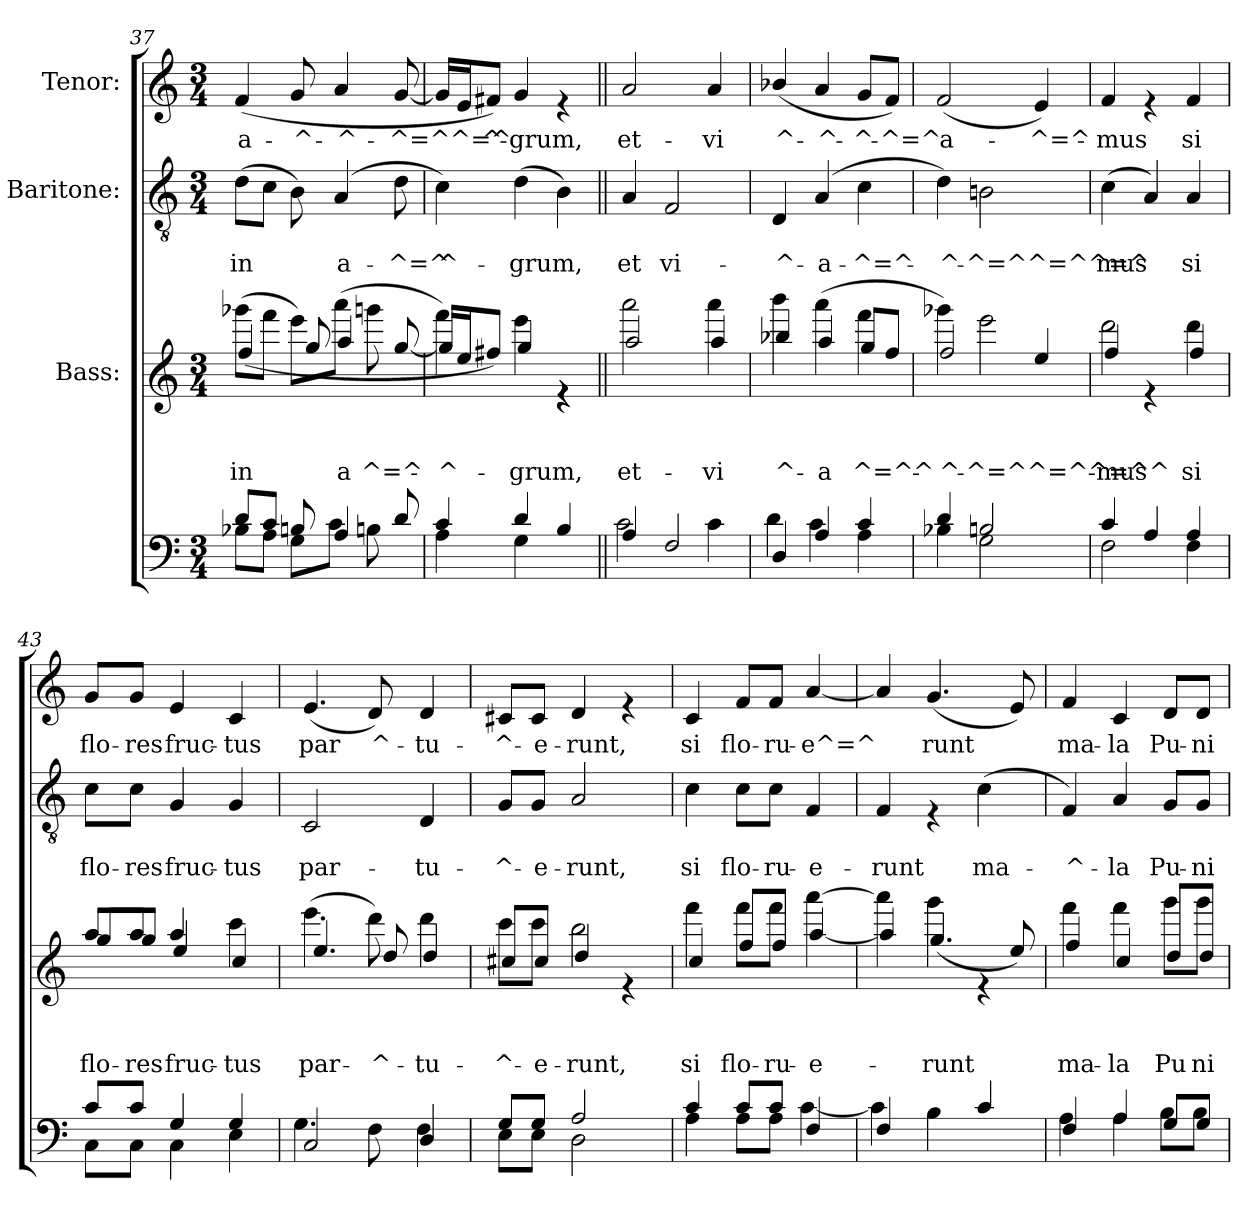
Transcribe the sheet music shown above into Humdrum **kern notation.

**kern	**kern	**text	**text	**text	**kern	**text	**text	**kern	**text
*part4	*part3	*part3	*part3	*part3	*part2	*part2	*part2	*part1	*part1
*staff4	*staff3	*staff3	*staff3	*staff3	*staff2	*staff2	*staff2	*staff1	*staff1
*	*I"Bass:	*	*	*	*I"Baritone:	*	*	*I"Tenor:	*
*clefF4	*clefG2	*	*	*	*clefGv2	*	*	*clefG2	*
*	*ITrd7c12	*	*	*	*	*	*	*	*
*k[]	*k[]	*	*	*	*k[]	*	*	*k[]	*
*C:	*C:	*	*	*	*C:	*	*	*C:	*
*M3/4	*M3/4	*	*	*	*M3/4	*	*	*M3/4	*
=37	=37	=37	=37	=37	=37	=37	=37	=37	=37
*^	*	*	*	*	*	*	*	*	*
!	!	!	!	!	!LO:LY:b	!	!	!LO:LY:b	!	!LO:LY:b
*	*	*^	*	*	*	*	*	*	*	*
8d/L	8B-X\L	(>8gg-X\L	(<4f/	.	.	in	(>8d\L	.	in	(<4f/	a-
8c/J	8A\J	8ff\J	.	.	.	.	8c\J	.	.	.	.
!	!	!	!	!	!	!	!	!	!	!	!LO:LY:b
8Bn/	8G\L	8ee\L)	8g/	.	.	.	8B\)	.	.	8g/	-^-
!	!	!	!	!	!	!LO:LY:b	!	!	!LO:LY:b	!	!LO:LY:b
4A/	8c\J	(>8aa\J	4a/	.	.	a	(<4A/	.	a-	4a/	-^-
!	!	!	!	!	!	!LO:LY:b	!	!	!	!	!
.	8Bni\	8ggni\	.	.	.	^=^-	.	.	.	.	.
!	!	!	!	!	!	!	!	!	!LO:LY:b	!	!LO:LY:b
8d/	8ryy	8ryy	[<8g/	.	.	.	8d\	.	-^=^	[<8g/	-^=^^=^
=38	=38	=38	=38	=38	=38	=38	=38	=38	=38	=38	=38
!	!	!	!	!	!	!LO:LY:b	!	!	!LO:LY:b	!	!
4c/	4A\	4ff\)	16g/LL]	.	.	-^-	4c\)	.	^-	16g/LL]	.
.	.	.	16e/J	.	.	.	.	.	.	16e/J	.
!	!	!	!	!	!	!	!	!	!	!	!LO:LY:b
.	.	.	8f#X/J)	.	.	.	.	.	.	8f#X/J)	^-
!	!	!	!	!	!	!LO:LY:b	!	!	!LO:LY:b	!	!LO:LY:b
4d/	4G\	4ee\	4g/	.	.	-grum,	(>4d\	.	-grum,	4g/	-grum,
4B/	4ryy	4re	4re	.	.	.	4B\)	.	.	4re	.
=39||	=39||	=39||	=39||	=39||	=39||	=39||	=39||	=39||	=39||	=39||	=39||
!	!	!	!	!	!	!LO:LY:b	!	!	!LO:LY:b	!	!LO:LY:b
4A/	2c\	2aa\	2a/	.	.	et-	4A/	.	et	2a/	et-
!	!	!	!	!	!	!	!	!	!LO:LY:b	!	!
2F/	.	.	.	.	.	.	2F/	.	vi-	.	.
!	!	!	!	!	!	!LO:LY:b	!	!	!	!	!LO:LY:b
.	4c\	4aa\	4a/	.	.	-vi	.	.	.	4a/	-vi
!!LO:LB:g=z
=40	=40	=40	=40	=40	=40	=40	=40	=40	=40	=40	=40
!	!	!	!	!	!	!LO:LY:b	!	!	!LO:LY:b	!	!LO:LY:b
4D/	4d\	4bb\	4b-X/	.	.	^-	4D/	.	-^-	(<4b-X/	^-
!	!	!	!	!	!	!LO:LY:b	!	!	!LO:LY:b	!	!LO:LY:b
4A/	4c\	(>4aa\	4a/	.	.	-a	(<4A/	.	-a-	4a/	-^-
!	!	!	!	!	!	!LO:LY:b	!	!	!LO:LY:b	!	!LO:LY:b
4c/	4A\	4ff\	8g/L	.	.	^=^^-	4c\	.	-^=^-	8g/L	-^-
!	!	!	!	!	!	!	!	!	!	!	!LO:LY:b
.	.	.	8f/J	.	.	.	.	.	.	8f/J)	-^=^
=41	=41	=41	=41	=41	=41	=41	=41	=41	=41	=41	=41
!	!	!	!	!	!	!LO:LY:b	!	!	!LO:LY:b	!	!LO:LY:b
4d/	4B-X\	4gg-X\)	2f/	.	.	-^-	4d\)	.	-^-	(<2f/	a-
!	!	!	!	!	!	!LO:LY:b	!	!	!LO:LY:b	!	!
2Bni/	2G\	2ee\	.	.	.	-^=^^=^^=^^-	2Bni\	.	-^=^^=^^=^	.	.
!	!	!	!	!	!	!	!	!	!	!	!LO:LY:b
.	.	.	4e/	.	.	.	.	.	.	4e/)	-^=^-
=42	=42	=42	=42	=42	=42	=42	=42	=42	=42	=42	=42
!	!	!	!	!	!	!LO:LY:b	!	!	!LO:LY:b	!	!LO:LY:b
4c/	2F\	2dd\	4f/	.	.	-mus	(>4c\	.	mus	4f/	-mus
4A/	.	.	4re	.	.	.	4A/)	.	.	4re	.
!	!	!	!	!	!	!LO:LY:b	!	!	!LO:LY:b	!	!LO:LY:b
4A/	4F\	4dd\	4f/	.	.	si	4A/	.	si	4f/	si
=43	=43	=43	=43	=43	=43	=43	=43	=43	=43	=43	=43
!	!	!	!	!	!	!LO:LY:b	!	!	!LO:LY:b	!	!LO:LY:b
8c/L	8C\L	8a/L	8g/L	.	.	flo-	8c\L	.	flo-	8g/L	flo-
!	!	!	!	!	!	!LO:LY:b	!	!	!LO:LY:b	!	!LO:LY:b
8c/J	8C\J	8a/J	8g/J	.	.	-res	8c\J	.	-res	8g/J	-res
!	!	!	!	!	!	!LO:LY:b	!	!	!LO:LY:b	!	!LO:LY:b
4G/	4C\	4a/	4e/	.	.	fruc-	4G/	.	fruc-	4e/	fruc-
!	!	!	!	!	!	!LO:LY:b	!	!	!LO:LY:b	!	!LO:LY:b
4G/	4E\	4cc\	4c/	.	.	-tus	4G/	.	-tus	4c/	-tus
=44	=44	=44	=44	=44	=44	=44	=44	=44	=44	=44	=44
!	!	!	!	!	!	!LO:LY:b	!	!	!LO:LY:b	!	!LO:LY:b
2C/	4.G\	(>4.ee\	4.e/	.	.	par-	2C/	.	par-	(<4.e/	par
!	!	!	!	!	!	!LO:LY:b	!	!	!	!	!LO:LY:b
.	8F\	8dd\)	8d/	.	.	-^-	.	.	.	8d/)	^-
!	!	!	!	!	!	!LO:LY:b	!	!	!LO:LY:b	!	!LO:LY:b
4D/	4F\	4dd\	4d/	.	.	-tu-	4D/	.	-tu-	4d/	-tu-
!!LO:LB:g=z
=45	=45	=45	=45	=45	=45	=45	=45	=45	=45	=45	=45
!	!	!	!	!	!	!LO:LY:b	!	!	!LO:LY:b	!	!LO:LY:b
8G/L	8E\L	8cc\L	8c#X/L	.	.	-^-	8G/L	.	-^-	8c#X/L	-^-
!	!	!	!	!	!	!LO:LY:b	!	!	!LO:LY:b	!	!LO:LY:b
8G/J	8E\J	8cc\J	8c#/J	.	.	-e-	8G/J	.	-e-	8c#/J	-e-
!	!	!	!	!	!	!LO:LY:b	!	!	!LO:LY:b	!	!LO:LY:b
2A/	2D\	2b\	4d/	.	.	-runt,	2A/	.	-runt,	4d/	-runt,
.	.	.	4re	.	.	.	.	.	.	4re	.
=46	=46	=46	=46	=46	=46	=46	=46	=46	=46	=46	=46
!	!	!	!	!	!	!LO:LY:b	!	!	!LO:LY:b	!	!LO:LY:b
4c/	4A\	4ff\	4c/	.	.	si	4c\	.	si	4c/	si
!	!	!	!	!	!	!LO:LY:b	!	!	!LO:LY:b	!	!LO:LY:b
8c/L	8A\L	8ff\L	8f/L	.	.	flo-	8c\L	.	flo-	8f/L	flo-
!	!	!	!	!	!	!LO:LY:b	!	!	!LO:LY:b	!	!LO:LY:b
8c/J	8A\J	8ff\J	8f/J	.	.	-ru-	8c\J	.	-ru-	8f/J	-ru-
!	!	!	!	!	!	!LO:LY:b	!	!	!LO:LY:b	!	!LO:LY:b
4F/	[>4c\	[>4aa\	[<4a/	.	.	-e-	4F/	.	-e-	[<4a/	-e^=^
=47	=47	=47	=47	=47	=47	=47	=47	=47	=47	=47	=47
!	!	!	!	!	!	!	!	!	!LO:LY:b	!	!
4F/	4c\]	4aa\]	4a/]	.	.	.	4F/	.	-runt	4a/]	.
!	!	!	!	!	!	!LO:LY:b	!	!	!	!	!LO:LY:b
4ryy	4B\	4gg\	(<4.g/	.	.	-runt	4rE	.	.	(<4.g/	runt
!	!	!	!	!	!	!	!	!	!LO:LY:b	!	!
4c/	4ryy	4re	.	.	.	.	(>4c\	.	ma-	.	.
.	.	.	8e/)	.	.	.	.	.	.	8e/)	.
=48	=48	=48	=48	=48	=48	=48	=48	=48	=48	=48	=48
!	!	!	!	!	!	!LO:LY:b	!	!	!LO:LY:b	!	!LO:LY:b
4F/	4A\	4ff\	4f/	.	.	ma-	4F/)	.	-^-	4f/	ma-
!	!	!	!	!	!	!LO:LY:b	!	!	!LO:LY:b	!	!LO:LY:b
4A/	4A\	4ff\	4c/	.	.	-la	4A/	.	-la	4c/	-la
!	!	!	!	!	!	!LO:LY:b	!	!	!LO:LY:b	!	!LO:LY:b
8G/L	8B\L	8gg\L	8d/L	.	.	Pu	8G/L	.	Pu-	8d/L	Pu-
!	!	!	!	!	!	!LO:LY:b	!	!	!LO:LY:b	!	!LO:LY:b
8G/J	8B\J	8gg\J	8d/J	.	.	ni-	8G/J	.	-ni-	8d/J	-ni-
*v	*v	*	*	*	*	*	*	*	*	*	*
*	*v	*v	*	*	*	*	*	*	*	*
=	=	=	=	=	=	=	=	=	=
*-	*-	*-	*-	*-	*-	*-	*-	*-	*-
